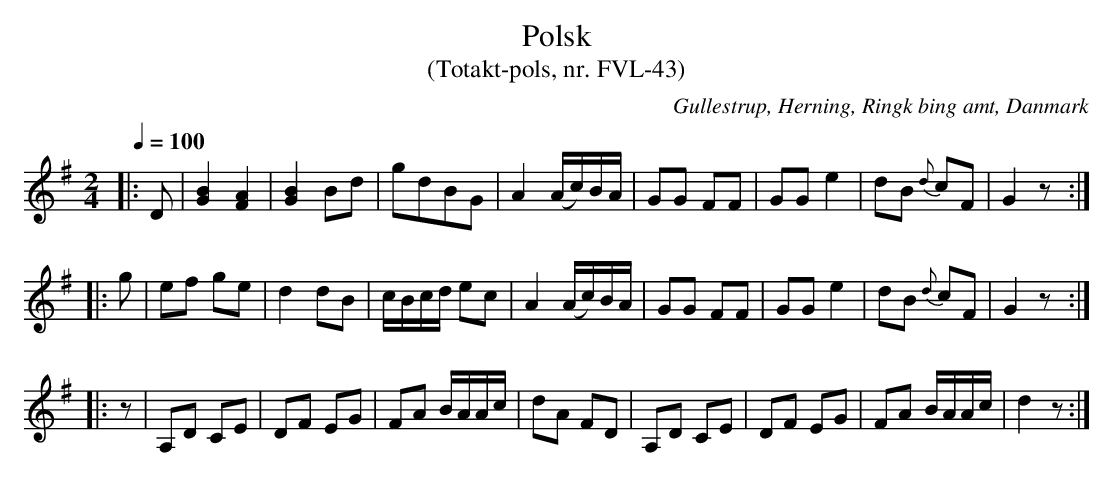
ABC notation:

X:1
T:Polsk
T:(Totakt-pols, nr. FVL-43)
O:Gullestrup, Herning, Ringk bing amt, Danmark
M:2/4
L:1/8
Q:1/4=100
K:G
|: D | [GB]2 [FA]2 | [GB]2 Bd | gdBG | A2 (A/c/)B/A/ | GG FF | GG e2 | dB {d}cF | G2 z :|
|: g | ef ge | d2 dB | c/B/c/d/ ec | A2 (A/c/)B/A/ | GG FF | GG e2 | dB {d}cF | G2 z :|
|: z | A,D  CE | DF EG | FA B/A/A/c/ | dA FD | A,D  CE | DF EG | FA B/A/A/c/ | d2 z :|
